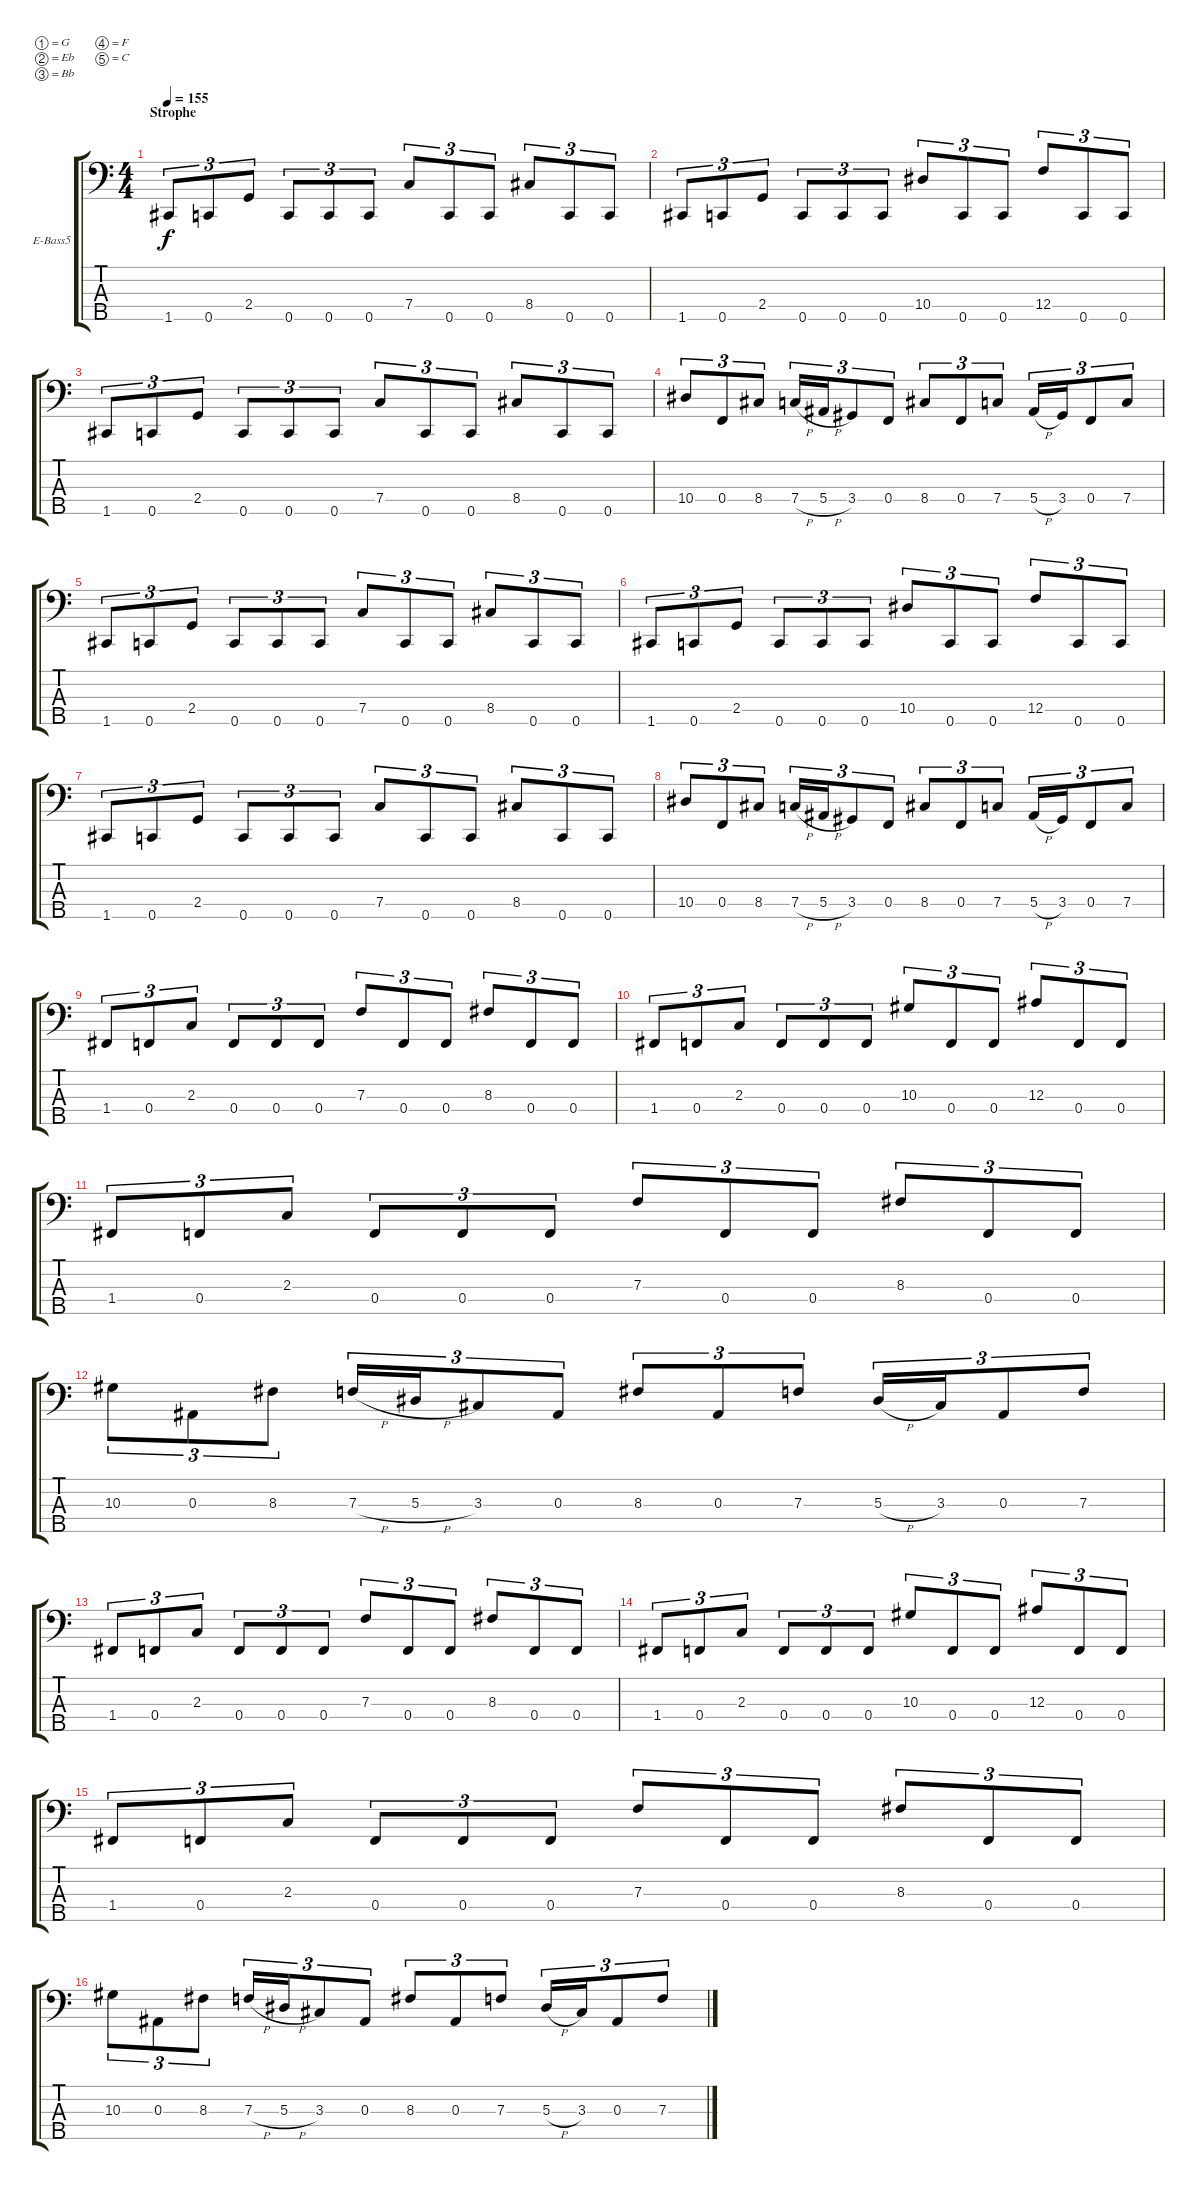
\defaultSystemsLayout 4
\bracketExtendMode groupsimilarinstruments
\firstSystemTrackNameOrientation horizontal
\otherSystemsTrackNameOrientation horizontal
\track ("Electric Bass" "E-Bass5") {instrument electricbassfinger}
\staff {score tabs}
\tuning (G2 Eb2 Bb1 F1 C1)
\ts (4 4)
\section ("" "Strophe")
\tempo 155
\clef f4
\ks c
1.5.8{tu (3 2) dy f} 0.5.8{tu (3 2)} 2.4.8{tu (3 2)} 0.5.8{tu (3 2)} 0.5.8{tu (3 2)} 0.5.8{tu (3 2)} 7.4.8{tu (3 2)} 0.5.8{tu (3 2)} 0.5.8{tu (3 2)} 8.4.8{tu (3 2)} 0.5.8{tu (3 2)} 0.5.8{tu (3 2)} |
1.5.8{tu (3 2)} 0.5.8{tu (3 2)} 2.4.8{tu (3 2)} 0.5.8{tu (3 2)} 0.5.8{tu (3 2)} 0.5.8{tu (3 2)} 10.4.8{tu (3 2)} 0.5.8{tu (3 2)} 0.5.8{tu (3 2)} 12.4.8{tu (3 2)} 0.5.8{tu (3 2)} 0.5.8{tu (3 2)} |
1.5.8{tu (3 2)} 0.5.8{tu (3 2)} 2.4.8{tu (3 2)} 0.5.8{tu (3 2)} 0.5.8{tu (3 2)} 0.5.8{tu (3 2)} 7.4.8{tu (3 2)} 0.5.8{tu (3 2)} 0.5.8{tu (3 2)} 8.4.8{tu (3 2)} 0.5.8{tu (3 2)} 0.5.8{tu (3 2)} |
10.4.8{tu (3 2)} 0.4.8{tu (3 2)} 8.4.8{tu (3 2)} 7.4{h}.16{tu (3 2)} 5.4{h}.16{tu (3 2)} 3.4.8{tu (3 2)} 0.4.8{tu (3 2)} 8.4.8{tu (3 2)} 0.4.8{tu (3 2)} 7.4.8{tu (3 2)} 5.4{h}.16{tu (3 2)} 3.4.16{tu (3 2)} 0.4.8{tu (3 2)} 7.4.8{tu (3 2)} |
1.5.8{tu (3 2)} 0.5.8{tu (3 2)} 2.4.8{tu (3 2)} 0.5.8{tu (3 2)} 0.5.8{tu (3 2)} 0.5.8{tu (3 2)} 7.4.8{tu (3 2)} 0.5.8{tu (3 2)} 0.5.8{tu (3 2)} 8.4.8{tu (3 2)} 0.5.8{tu (3 2)} 0.5.8{tu (3 2)} |
1.5.8{tu (3 2)} 0.5.8{tu (3 2)} 2.4.8{tu (3 2)} 0.5.8{tu (3 2)} 0.5.8{tu (3 2)} 0.5.8{tu (3 2)} 10.4.8{tu (3 2)} 0.5.8{tu (3 2)} 0.5.8{tu (3 2)} 12.4.8{tu (3 2)} 0.5.8{tu (3 2)} 0.5.8{tu (3 2)} |
1.5.8{tu (3 2)} 0.5.8{tu (3 2)} 2.4.8{tu (3 2)} 0.5.8{tu (3 2)} 0.5.8{tu (3 2)} 0.5.8{tu (3 2)} 7.4.8{tu (3 2)} 0.5.8{tu (3 2)} 0.5.8{tu (3 2)} 8.4.8{tu (3 2)} 0.5.8{tu (3 2)} 0.5.8{tu (3 2)} |
10.4.8{tu (3 2)} 0.4.8{tu (3 2)} 8.4.8{tu (3 2)} 7.4{h}.16{tu (3 2)} 5.4{h}.16{tu (3 2)} 3.4.8{tu (3 2)} 0.4.8{tu (3 2)} 8.4.8{tu (3 2)} 0.4.8{tu (3 2)} 7.4.8{tu (3 2)} 5.4{h}.16{tu (3 2)} 3.4.16{tu (3 2)} 0.4.8{tu (3 2)} 7.4.8{tu (3 2)} |
1.4.8{tu (3 2)} 0.4.8{tu (3 2)} 2.3.8{tu (3 2)} 0.4.8{tu (3 2)} 0.4.8{tu (3 2)} 0.4.8{tu (3 2)} 7.3.8{tu (3 2)} 0.4.8{tu (3 2)} 0.4.8{tu (3 2)} 8.3.8{tu (3 2)} 0.4.8{tu (3 2)} 0.4.8{tu (3 2)} |
1.4.8{tu (3 2)} 0.4.8{tu (3 2)} 2.3.8{tu (3 2)} 0.4.8{tu (3 2)} 0.4.8{tu (3 2)} 0.4.8{tu (3 2)} 10.3.8{tu (3 2)} 0.4.8{tu (3 2)} 0.4.8{tu (3 2)} 12.3.8{tu (3 2)} 0.4.8{tu (3 2)} 0.4.8{tu (3 2)} |
1.4.8{tu (3 2)} 0.4.8{tu (3 2)} 2.3.8{tu (3 2)} 0.4.8{tu (3 2)} 0.4.8{tu (3 2)} 0.4.8{tu (3 2)} 7.3.8{tu (3 2)} 0.4.8{tu (3 2)} 0.4.8{tu (3 2)} 8.3.8{tu (3 2)} 0.4.8{tu (3 2)} 0.4.8{tu (3 2)} |
10.3.8{tu (3 2)} 0.3.8{tu (3 2)} 8.3.8{tu (3 2)} 7.3{h}.16{tu (3 2)} 5.3{h}.16{tu (3 2)} 3.3.8{tu (3 2)} 0.3.8{tu (3 2)} 8.3.8{tu (3 2)} 0.3.8{tu (3 2)} 7.3.8{tu (3 2)} 5.3{h}.16{tu (3 2)} 3.3.16{tu (3 2)} 0.3.8{tu (3 2)} 7.3.8{tu (3 2)} |
1.4.8{tu (3 2)} 0.4.8{tu (3 2)} 2.3.8{tu (3 2)} 0.4.8{tu (3 2)} 0.4.8{tu (3 2)} 0.4.8{tu (3 2)} 7.3.8{tu (3 2)} 0.4.8{tu (3 2)} 0.4.8{tu (3 2)} 8.3.8{tu (3 2)} 0.4.8{tu (3 2)} 0.4.8{tu (3 2)} |
1.4.8{tu (3 2)} 0.4.8{tu (3 2)} 2.3.8{tu (3 2)} 0.4.8{tu (3 2)} 0.4.8{tu (3 2)} 0.4.8{tu (3 2)} 10.3.8{tu (3 2)} 0.4.8{tu (3 2)} 0.4.8{tu (3 2)} 12.3.8{tu (3 2)} 0.4.8{tu (3 2)} 0.4.8{tu (3 2)} |
1.4.8{tu (3 2)} 0.4.8{tu (3 2)} 2.3.8{tu (3 2)} 0.4.8{tu (3 2)} 0.4.8{tu (3 2)} 0.4.8{tu (3 2)} 7.3.8{tu (3 2)} 0.4.8{tu (3 2)} 0.4.8{tu (3 2)} 8.3.8{tu (3 2)} 0.4.8{tu (3 2)} 0.4.8{tu (3 2)} |
10.3.8{tu (3 2)} 0.3.8{tu (3 2)} 8.3.8{tu (3 2)} 7.3{h}.16{tu (3 2)} 5.3{h}.16{tu (3 2)} 3.3.8{tu (3 2)} 0.3.8{tu (3 2)} 8.3.8{tu (3 2)} 0.3.8{tu (3 2)} 7.3.8{tu (3 2)} 5.3{h}.16{tu (3 2)} 3.3.16{tu (3 2)} 0.3.8{tu (3 2)} 7.3.8{tu (3 2)}
